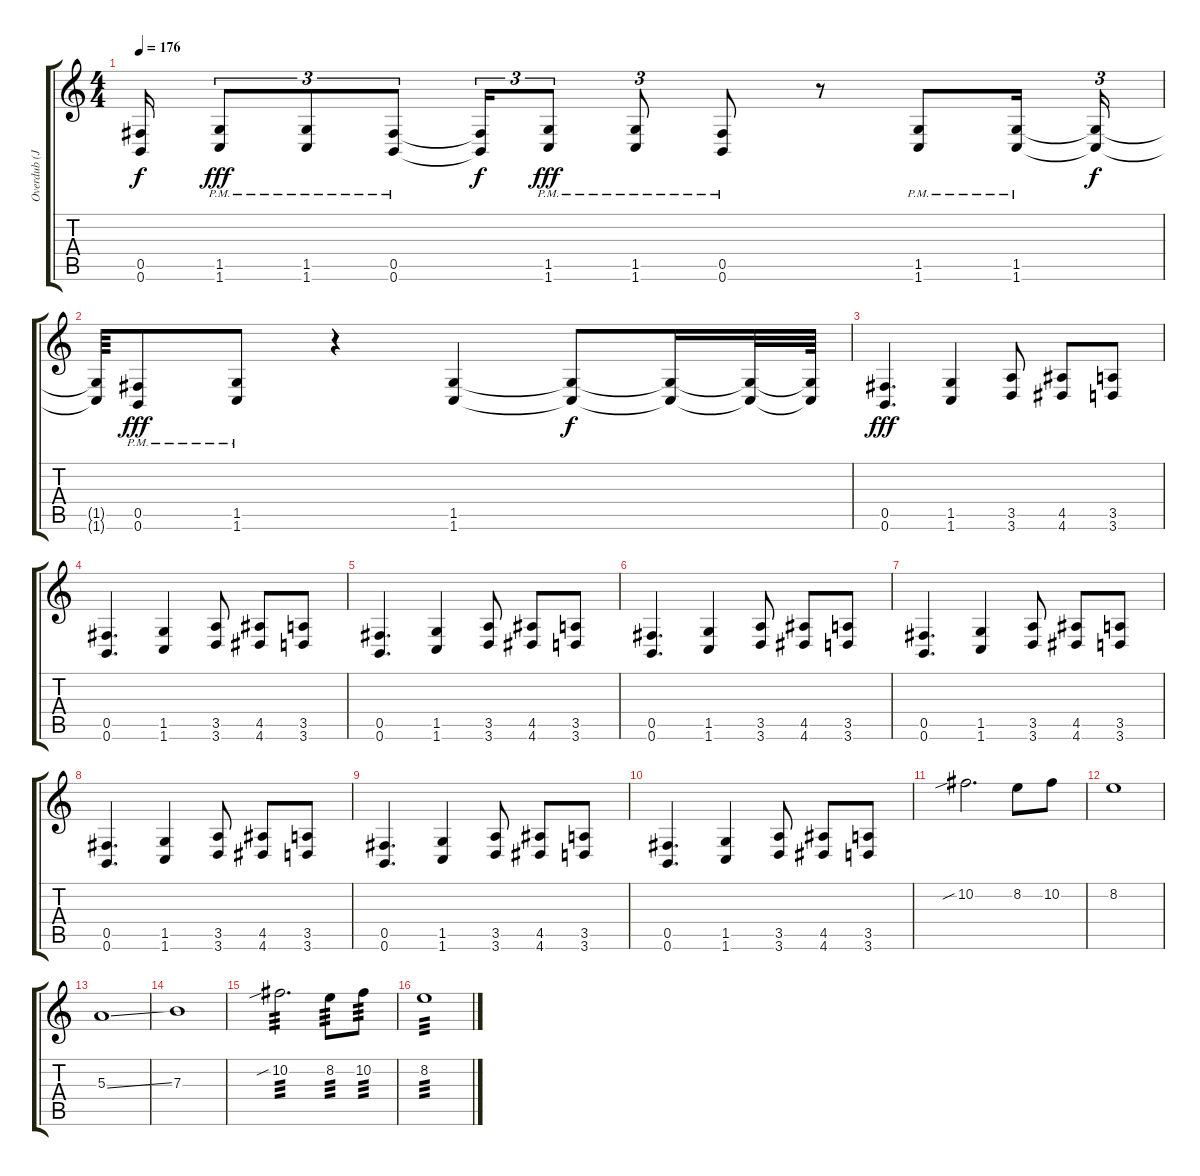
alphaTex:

\track ("Overdub (James)" "Overdub (J") {instrument overdrivenguitar}
\staff {score tabs}
\tuning (Db4 Ab3 E3 B2 Gb2 B1) {hide}
\ts (4 4)
\tempo 176
\clef g2
\ks c
(0.5{t} 0.6{t}).16{dy f} (1.5{pm} 1.6{pm}).8{tu (3 2) dy fff} (1.5{pm} 1.6{pm}).8{tu (3 2)} (0.5{pm} 0.6{pm}).8{tu (3 2)} (0.5{t} 0.6{t}).16{tu (3 2) dy f} (1.5{pm} 1.6{pm}).8{tu (3 2) dy fff} (1.5{pm} 1.6{pm}).8{tu (3 2)} (0.5{pm} 0.6{pm}).8 r.8 (1.5{pm} 1.6{pm}).8 (1.5{pm} 1.6{pm}).16 (1.5{t} 1.6{t}).16{tu (3 2) dy f} |
(1.5{t} 1.6{t}).64 (0.5{pm} 0.6{pm}).8{dy fff} (1.5{pm} 1.6{pm}).8 r.4 (1.5 1.6).4 (1.5{t} 1.6{t}).8{dy f} (1.5{t} 1.6{t}).16 (1.5{t} 1.6{t}).32 (1.5{t} 1.6{t}).64 |
(0.5 0.6).4{d dy fff} (1.5 1.6).4 (3.5 3.6).8 (4.5 4.6).8 (3.5 3.6).8 |
(0.5 0.6).4{d} (1.5 1.6).4 (3.5 3.6).8 (4.5 4.6).8 (3.5 3.6).8 |
(0.5 0.6).4{d} (1.5 1.6).4 (3.5 3.6).8 (4.5 4.6).8 (3.5 3.6).8 |
(0.5 0.6).4{d} (1.5 1.6).4 (3.5 3.6).8 (4.5 4.6).8 (3.5 3.6).8 |
(0.5 0.6).4{d} (1.5 1.6).4 (3.5 3.6).8 (4.5 4.6).8 (3.5 3.6).8 |
(0.5 0.6).4{d} (1.5 1.6).4 (3.5 3.6).8 (4.5 4.6).8 (3.5 3.6).8 |
(0.5 0.6).4{d} (1.5 1.6).4 (3.5 3.6).8 (4.5 4.6).8 (3.5 3.6).8 |
(0.5 0.6).4{d} (1.5 1.6).4 (3.5 3.6).8 (4.5 4.6).8 (3.5 3.6).8 |
10.2{sib}.2{d} 8.2.8 10.2.8 |
8.2.1 |
5.3{ss}.1 |
7.3.1 |
10.2{sib}.2{d tp 3} 8.2.8{tp 3} 10.2.8{tp 3} |
8.2.1{tp 3}
